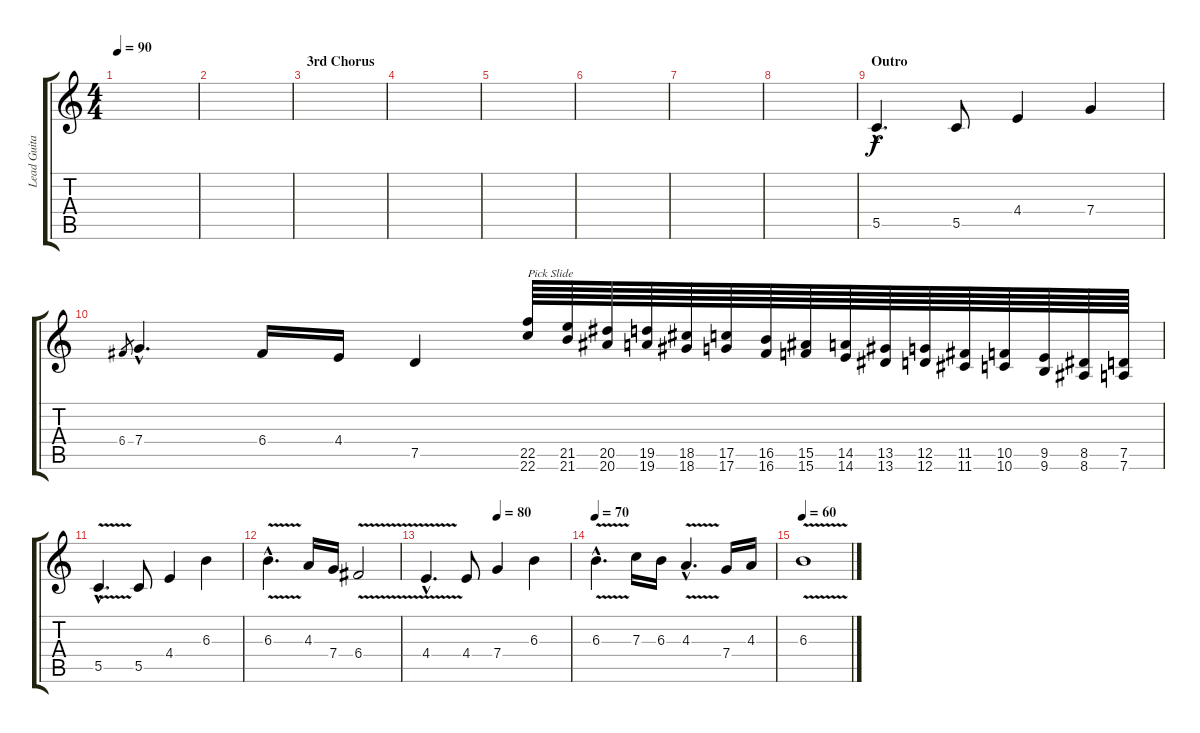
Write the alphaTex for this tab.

\track ("Lead Guitar" "Lead Guita") {instrument overdrivenguitar}
\staff {score tabs}
\tuning (D4 A3 F3 C3 G2 D2) {hide}
\ts (4 4)
\tempo 90
\clef g2
\ks c
|
|
\section ("" "3rd Chorus")
|
|
|
|
|
|
\section ("" "Outro")
5.5{hac}.4{d} 5.5.8 4.4.4 7.4.4 |
6.4.8{gr} 7.4{hac}.4{d} 6.4.16 4.4.16 7.5.4 (22.5 22.6).64{txt "Pick Slide"} (21.5 21.6).64 (20.5 20.6).64 (19.5 19.6).64 (18.5 18.6).64 (17.5 17.6).64 (16.5 16.6).64 (15.5 15.6).64 (14.5 14.6).64 (13.5 13.6).64 (12.5 12.6).64 (11.5 11.6).64 (10.5 10.6).64 (9.5 9.6).64 (8.5 8.6).64 (7.5 7.6).64 |
5.5{v hac}.4{d} 5.5.8 4.4.4 6.3.4 |
6.3{v hac}.4{d} 4.3.16 7.4.16 6.4{v}.2 |
\tempo (80 0.5)
4.4{v hac}.4{d} 4.4.8 7.4.4 6.3.4 |
\tempo 70
6.3{v hac}.4{d} 7.3.16 6.3.16 4.3{v hac}.4{d} 7.4.16 4.3.16 |
\tempo 60
6.3{v}.1
